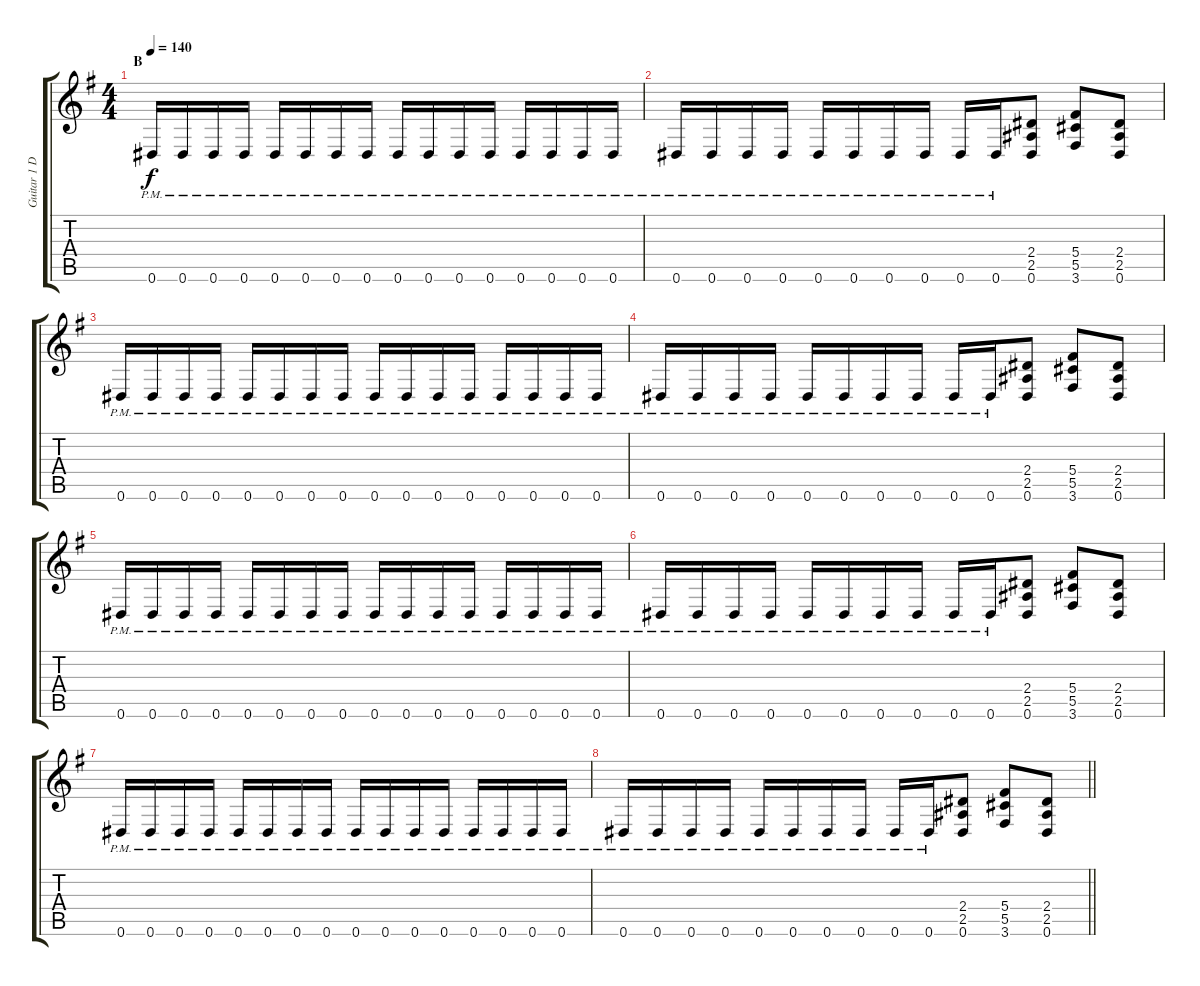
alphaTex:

\track ("Guitar 1 Doubled" "Guitar 1 D") {instrument overdrivenguitar}
\staff {score tabs}
\tuning (Eb4 Bb3 Gb3 Db3 Ab2 Eb2) {hide}
\ts (4 4)
\section ("" "B")
\tempo 140
\clef g2
\ks g
0.6{pm}.16{dy f} 0.6{pm}.16 0.6{pm}.16 0.6{pm}.16 0.6{pm}.16 0.6{pm}.16 0.6{pm}.16 0.6{pm}.16 0.6{pm}.16 0.6{pm}.16 0.6{pm}.16 0.6{pm}.16 0.6{pm}.16 0.6{pm}.16 0.6{pm}.16 0.6{pm}.16 |
0.6{pm}.16 0.6{pm}.16 0.6{pm}.16 0.6{pm}.16 0.6{pm}.16 0.6{pm}.16 0.6{pm}.16 0.6{pm}.16 0.6{pm}.16 0.6{pm}.16 (2.4 2.5 0.6).8 (5.4 5.5 3.6).8 (2.4 2.5 0.6).8 |
0.6{pm}.16 0.6{pm}.16 0.6{pm}.16 0.6{pm}.16 0.6{pm}.16 0.6{pm}.16 0.6{pm}.16 0.6{pm}.16 0.6{pm}.16 0.6{pm}.16 0.6{pm}.16 0.6{pm}.16 0.6{pm}.16 0.6{pm}.16 0.6{pm}.16 0.6{pm}.16 |
0.6{pm}.16 0.6{pm}.16 0.6{pm}.16 0.6{pm}.16 0.6{pm}.16 0.6{pm}.16 0.6{pm}.16 0.6{pm}.16 0.6{pm}.16 0.6{pm}.16 (2.4 2.5 0.6).8 (5.4 5.5 3.6).8 (2.4 2.5 0.6).8 |
0.6{pm}.16 0.6{pm}.16 0.6{pm}.16 0.6{pm}.16 0.6{pm}.16 0.6{pm}.16 0.6{pm}.16 0.6{pm}.16 0.6{pm}.16 0.6{pm}.16 0.6{pm}.16 0.6{pm}.16 0.6{pm}.16 0.6{pm}.16 0.6{pm}.16 0.6{pm}.16 |
0.6{pm}.16 0.6{pm}.16 0.6{pm}.16 0.6{pm}.16 0.6{pm}.16 0.6{pm}.16 0.6{pm}.16 0.6{pm}.16 0.6{pm}.16 0.6{pm}.16 (2.4 2.5 0.6).8 (5.4 5.5 3.6).8 (2.4 2.5 0.6).8 |
0.6{pm}.16 0.6{pm}.16 0.6{pm}.16 0.6{pm}.16 0.6{pm}.16 0.6{pm}.16 0.6{pm}.16 0.6{pm}.16 0.6{pm}.16 0.6{pm}.16 0.6{pm}.16 0.6{pm}.16 0.6{pm}.16 0.6{pm}.16 0.6{pm}.16 0.6{pm}.16 |
\barLineRight lightlight
0.6{pm}.16 0.6{pm}.16 0.6{pm}.16 0.6{pm}.16 0.6{pm}.16 0.6{pm}.16 0.6{pm}.16 0.6{pm}.16 0.6{pm}.16 0.6{pm}.16 (2.4 2.5 0.6).8 (5.4 5.5 3.6).8 (2.4 2.5 0.6).8
